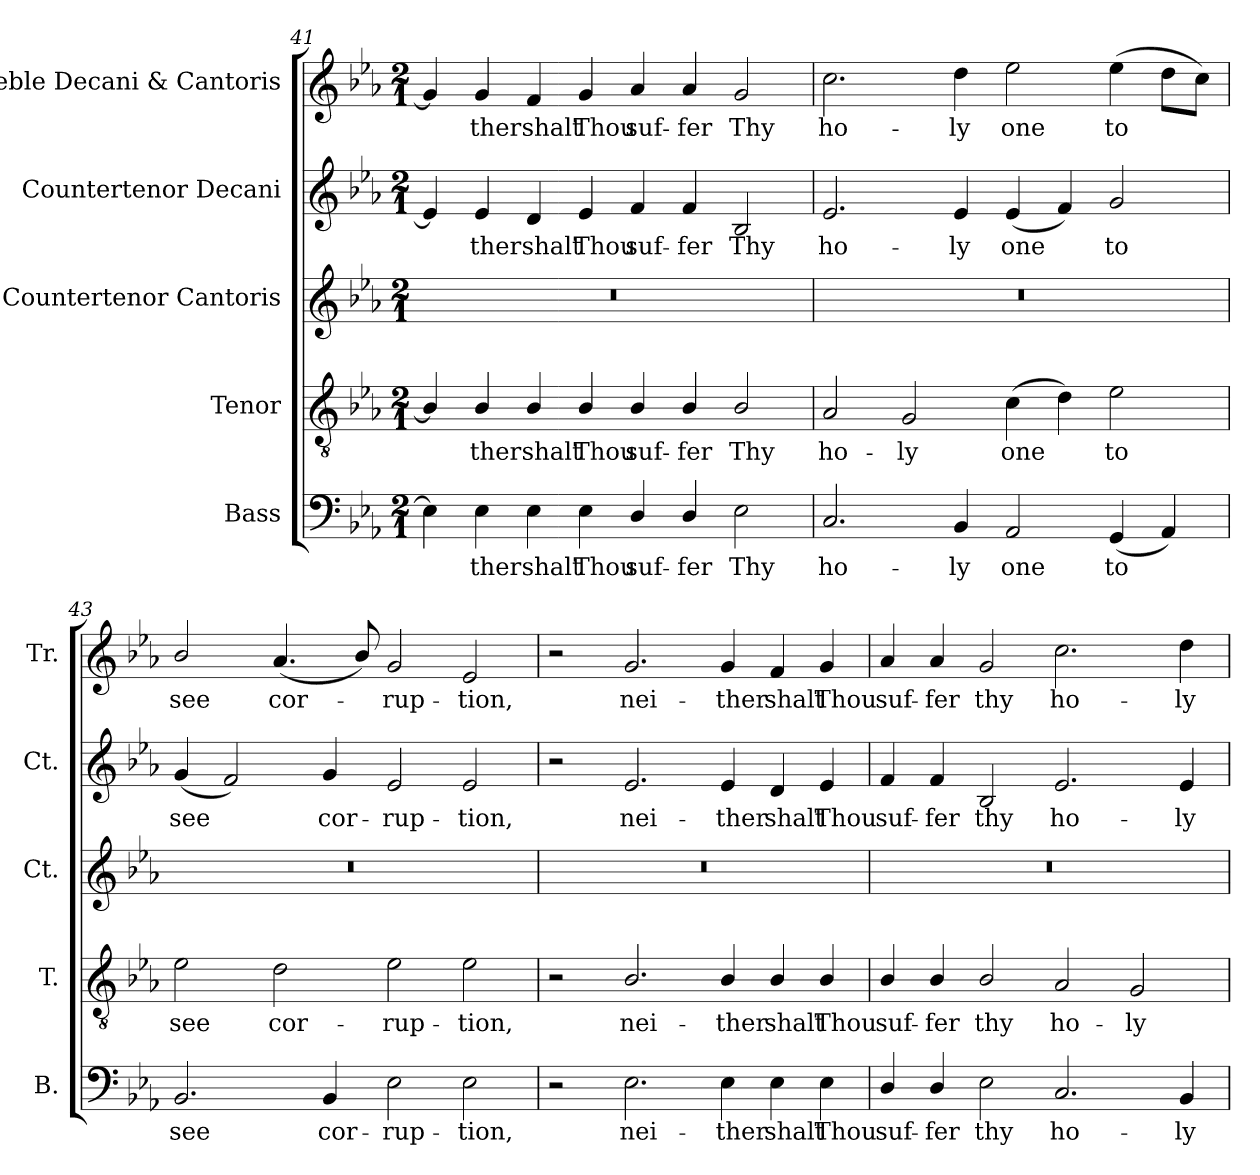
**kern	**text	**kern	**text	**kern	**kern	**text	**kern	**text
*part5	*part5	*part4	*part4	*part3	*part2	*part2	*part1	*part1
*staff5	*staff5	*staff4	*staff4	*staff3	*staff2	*staff2	*staff1	*staff1
*I"Bass	*	*I"Tenor	*	*I"Countertenor Cantoris	*I"Countertenor Decani	*	*I"Treble Decani & Cantoris	*
*I'B.	*	*I'T.	*	*I'Ct.	*I'Ct.	*	*I'Tr.	*
!!LO:PB:g=z
*clefF4	*	*clefGv2	*	*clefG2	*clefG2	*	*clefG2	*
*	*	*ITrd7c12	*	*	*	*	*	*
*k[b-e-a-]	*	*k[b-e-a-]	*	*k[b-e-a-]	*k[b-e-a-]	*	*k[b-e-a-]	*
*E-:	*	*E-:	*	*E-:	*E-:	*	*E-:	*
*M2/1	*	*M2/1	*	*M2/1	*M2/1	*	*M2/1	*
=41	=41	=41	=41	=41	=41	=41	=41	=41
!	!	!	!	!LO:N:vis=1	!	!	!	!
4E-i\]	.	4BB-i/]	.	0r	4e-i/]	.	4gi/]	.
!	!LO:LY:b:color=#000000	!	!	!	!	!	!	!
!	!	!	!LO:LY:b:color=#000000	!	!	!	!	!
!	!	!	!	!	!	!LO:LY:b:color=#000000	!	!
!	!	!	!	!	!	!	!	!LO:LY:b:color=#000000
4E-i\	-ther	4BB-i/	-ther	.	4e-i/	-ther	4gi/	-ther
!	!LO:LY:b:color=#000000	!	!	!	!	!	!	!
!	!	!	!LO:LY:b:color=#000000	!	!	!	!	!
!	!	!	!	!	!	!LO:LY:b:color=#000000	!	!
!	!	!	!	!	!	!	!	!LO:LY:b:color=#000000
4E-i\	shalt	4BB-i/	shalt	.	4di/	shalt	4fi/	shalt
!	!LO:LY:b:color=#000000	!	!	!	!	!	!	!
!	!	!	!LO:LY:b:color=#000000	!	!	!	!	!
!	!	!	!	!	!	!LO:LY:b:color=#000000	!	!
!	!	!	!	!	!	!	!	!LO:LY:b:color=#000000
4E-i\	Thou	4BB-i/	Thou	.	4e-i/	Thou	4gi/	Thou
!	!LO:LY:b:color=#000000	!	!	!	!	!	!	!
!	!	!	!LO:LY:b:color=#000000	!	!	!	!	!
!	!	!	!	!	!	!LO:LY:b:color=#000000	!	!
!	!	!	!	!	!	!	!	!LO:LY:b:color=#000000
4Di/	suf-	4BB-i/	suf-	.	4fi/	suf-	4a-i/	suf-
!	!LO:LY:b:color=#000000	!	!	!	!	!	!	!
!	!	!	!LO:LY:b:color=#000000	!	!	!	!	!
!	!	!	!	!	!	!LO:LY:b:color=#000000	!	!
!	!	!	!	!	!	!	!	!LO:LY:b:color=#000000
4Di/	-fer	4BB-i/	-fer	.	4fi/	-fer	4a-i/	-fer
!	!LO:LY:b:color=#000000	!	!	!	!	!	!	!
!	!	!	!LO:LY:b:color=#000000	!	!	!	!	!
!	!	!	!	!	!	!LO:LY:b:color=#000000	!	!
!	!	!	!	!	!	!	!	!LO:LY:b:color=#000000
2E-i\	Thy	2BB-i/	Thy	.	2B-i/	Thy	2gi/	Thy
=42	=42	=42	=42	=42	=42	=42	=42	=42
!	!LO:LY:b:color=#000000	!	!	!	!	!	!	!
!	!	!	!LO:LY:b:color=#000000	!LO:N:vis=1	!	!	!	!
!	!	!	!	!	!	!LO:LY:b:color=#000000	!	!
!	!	!	!	!	!	!	!	!LO:LY:b:color=#000000
2.Ci/	ho-	2AA-i/	ho-	0r	2.e-i/	ho-	2.cci\	ho-
!	!	!	!LO:LY:b:color=#000000	!	!	!	!	!
.	.	2GGi/	-ly	.	.	.	.	.
!	!LO:LY:b:color=#000000	!	!	!	!	!	!	!
!	!	!	!	!	!	!LO:LY:b:color=#000000	!	!
!	!	!	!	!	!	!	!	!LO:LY:b:color=#000000
4BB-i/	-ly	.	.	.	4e-i/	-ly	4ddi\	-ly
!	!LO:LY:b:color=#000000	!	!	!	!	!	!	!
!	!	!	!LO:LY:b:color=#000000	!	!	!	!	!
!	!	!	!	!	!	!LO:LY:b:color=#000000	!	!
!	!	!	!	!	!	!	!	!LO:LY:b:color=#000000
2AA-i/	one	(4Ci\	one	.	(4e-i/	one	2ee-i\	one
.	.	4Di\)	.	.	4fi/)	.	.	.
!	!LO:LY:b:color=#000000	!	!	!	!	!	!	!
!	!	!	!LO:LY:b:color=#000000	!	!	!	!	!
!	!	!	!	!	!	!LO:LY:b:color=#000000	!	!
!	!	!	!	!	!	!	!	!LO:LY:b:color=#000000
(4GGi/	to	2E-i\	to	.	2gi/	to	(4ee-i\	to
4AA-i/)	.	.	.	.	.	.	8ddi\L	.
.	.	.	.	.	.	.	8cci\J)	.
=43	=43	=43	=43	=43	=43	=43	=43	=43
!	!LO:LY:b:color=#000000	!	!	!	!	!	!	!
!	!	!	!LO:LY:b:color=#000000	!LO:N:vis=1	!	!	!	!
!	!	!	!	!	!	!LO:LY:b:color=#000000	!	!
!	!	!	!	!	!	!	!	!LO:LY:b:color=#000000
2.BB-i/	see	2E-i\	see	0r	(4gi/	see	2b-i/	see
.	.	.	.	.	2fi/)	.	.	.
!	!	!	!LO:LY:b:color=#000000	!	!	!	!	!
!	!	!	!	!	!	!	!	!LO:LY:b:color=#000000
.	.	2Di\	cor-	.	.	.	(4.a-i/	cor-
!	!LO:LY:b:color=#000000	!	!	!	!	!	!	!
!	!	!	!	!	!	!LO:LY:b:color=#000000	!	!
4BB-i/	cor-	.	.	.	4gi/	cor-	.	.
.	.	.	.	.	.	.	8b-i/)	.
!	!LO:LY:b:color=#000000	!	!	!	!	!	!	!
!	!	!	!LO:LY:b:color=#000000	!	!	!	!	!
!	!	!	!	!	!	!LO:LY:b:color=#000000	!	!
!	!	!	!	!	!	!	!	!LO:LY:b:color=#000000
2E-i\	-rup-	2E-i\	-rup-	.	2e-i/	-rup-	2gi/	-rup-
!	!LO:LY:b:color=#000000	!	!	!	!	!	!	!
!	!	!	!LO:LY:b:color=#000000	!	!	!	!	!
!	!	!	!	!	!	!LO:LY:b:color=#000000	!	!
!	!	!	!	!	!	!	!	!LO:LY:b:color=#000000
2E-i\	-tion,	2E-i\	-tion,	.	2e-i/	-tion,	2e-i/	-tion,
!!LO:LB:g=z
=44	=44	=44	=44	=44	=44	=44	=44	=44
!	!	!	!	!LO:N:vis=1	!	!	!	!
2r	.	2r	.	0r	2r	.	2r	.
!	!LO:LY:b:color=#000000	!	!	!	!	!	!	!
!	!	!	!LO:LY:b:color=#000000	!	!	!	!	!
!	!	!	!	!	!	!LO:LY:b:color=#000000	!	!
!	!	!	!	!	!	!	!	!LO:LY:b:color=#000000
2.E-i\	nei-	2.BB-i/	nei-	.	2.e-i/	nei-	2.gi/	nei-
!	!LO:LY:b:color=#000000	!	!	!	!	!	!	!
!	!	!	!LO:LY:b:color=#000000	!	!	!	!	!
!	!	!	!	!	!	!LO:LY:b:color=#000000	!	!
!	!	!	!	!	!	!	!	!LO:LY:b:color=#000000
4E-i\	-ther	4BB-i/	-ther	.	4e-i/	-ther	4gi/	-ther
!	!LO:LY:b:color=#000000	!	!	!	!	!	!	!
!	!	!	!LO:LY:b:color=#000000	!	!	!	!	!
!	!	!	!	!	!	!LO:LY:b:color=#000000	!	!
!	!	!	!	!	!	!	!	!LO:LY:b:color=#000000
4E-i\	shalt	4BB-i/	shalt	.	4di/	shalt	4fi/	shalt
!	!LO:LY:b:color=#000000	!	!	!	!	!	!	!
!	!	!	!LO:LY:b:color=#000000	!	!	!	!	!
!	!	!	!	!	!	!LO:LY:b:color=#000000	!	!
!	!	!	!	!	!	!	!	!LO:LY:b:color=#000000
4E-i\	Thou	4BB-i/	Thou	.	4e-i/	Thou	4gi/	Thou
=45	=45	=45	=45	=45	=45	=45	=45	=45
!	!LO:LY:b:color=#000000	!	!	!	!	!	!	!
!	!	!	!LO:LY:b:color=#000000	!LO:N:vis=1	!	!	!	!
!	!	!	!	!	!	!LO:LY:b:color=#000000	!	!
!	!	!	!	!	!	!	!	!LO:LY:b:color=#000000
4Di/	suf-	4BB-i/	suf-	0r	4fi/	suf-	4a-i/	suf-
!	!LO:LY:b:color=#000000	!	!	!	!	!	!	!
!	!	!	!LO:LY:b:color=#000000	!	!	!	!	!
!	!	!	!	!	!	!LO:LY:b:color=#000000	!	!
!	!	!	!	!	!	!	!	!LO:LY:b:color=#000000
4Di/	-fer	4BB-i/	-fer	.	4fi/	-fer	4a-i/	-fer
!	!LO:LY:b:color=#000000	!	!	!	!	!	!	!
!	!	!	!LO:LY:b:color=#000000	!	!	!	!	!
!	!	!	!	!	!	!LO:LY:b:color=#000000	!	!
!	!	!	!	!	!	!	!	!LO:LY:b:color=#000000
2E-i\	thy	2BB-i/	thy	.	2B-i/	thy	2gi/	thy
!	!LO:LY:b:color=#000000	!	!	!	!	!	!	!
!	!	!	!LO:LY:b:color=#000000	!	!	!	!	!
!	!	!	!	!	!	!LO:LY:b:color=#000000	!	!
!	!	!	!	!	!	!	!	!LO:LY:b:color=#000000
2.Ci/	ho-	2AA-i/	ho-	.	2.e-i/	ho-	2.cci\	ho-
!	!	!	!LO:LY:b:color=#000000	!	!	!	!	!
.	.	2GGi/	-ly	.	.	.	.	.
!	!LO:LY:b:color=#000000	!	!	!	!	!	!	!
!	!	!	!	!	!	!LO:LY:b:color=#000000	!	!
!	!	!	!	!	!	!	!	!LO:LY:b:color=#000000
4BB-i/	-ly	.	.	.	4e-i/	-ly	4ddi\	-ly
=	=	=	=	=	=	=	=	=
*-	*-	*-	*-	*-	*-	*-	*-	*-
